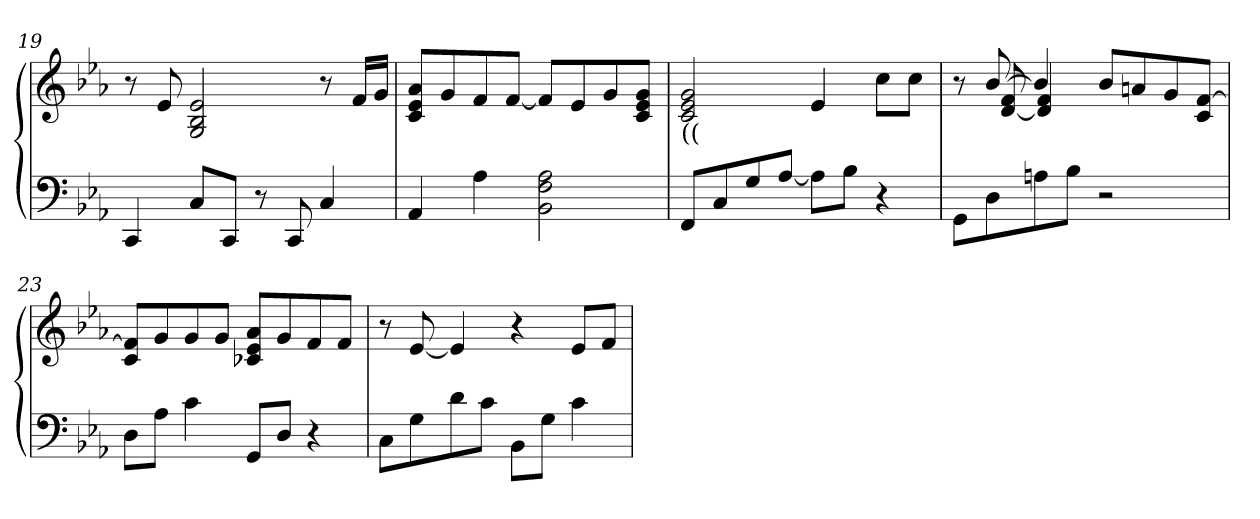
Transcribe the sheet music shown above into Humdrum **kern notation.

**kern	**kern
*part1	*part1
*staff2	*staff1
*clefF4	*clefG2
*k[b-e-a-]	*k[b-e-a-]
*E-:	*E-:
=19	=19
4CC/	8r
.	8e-/
8C/L	2G/ 2B-/ 2e-/
8CC/J	.
8r	.
8CC/	.
4C/	8r
.	16f/LL
.	16g/JJ
=20	=20
4AA-/	8c/ 8e-/ 8a-/L
.	8g/
4A-\	8f/
.	[8f/J
2BB-\ 2F\ 2A-\	8f/L]
.	8e-/
.	8g/
.	8c/ 8e-/ 8g/J
!!LO:LB:g=z
=21	=21
!	!LO:TX:b:t=((
8FF/L	2c/ 2e-/ 2g/
8C/	.
8G/	.
[8A-/J	.
8A-\L]	4e-/
8B-\J	.
4r	8cc\L
.	8cc\J
=22	=22
*	*^
8GG\L	8r	8ryy
8D\	[8b-/	[8d/ 8f/
8An\	4b-/]	4d/] 4f/
8B-\J	.	.
2r	8b-/L	2ryy
.	8an/	.
.	8g/	.
.	8c/ [8f/J	.
*	*v	*v
=23	=23
8D\L	8c/ 8f/]L
8A-\J	8g/
4c\	8g/
.	8g/J
8GG/L	8c-X/ 8e-/ 8a-/L
8D/J	8g/
4r	8f/
.	8f/J
!!LO:LB:g=z
=24	=24
8C\L	8r
8G\	[8e-/
8d\	4e-/]
8c\J	.
8BB-\L	4r
8G\J	.
4c\	8e-/L
.	8f/J
=	=
*-	*-
